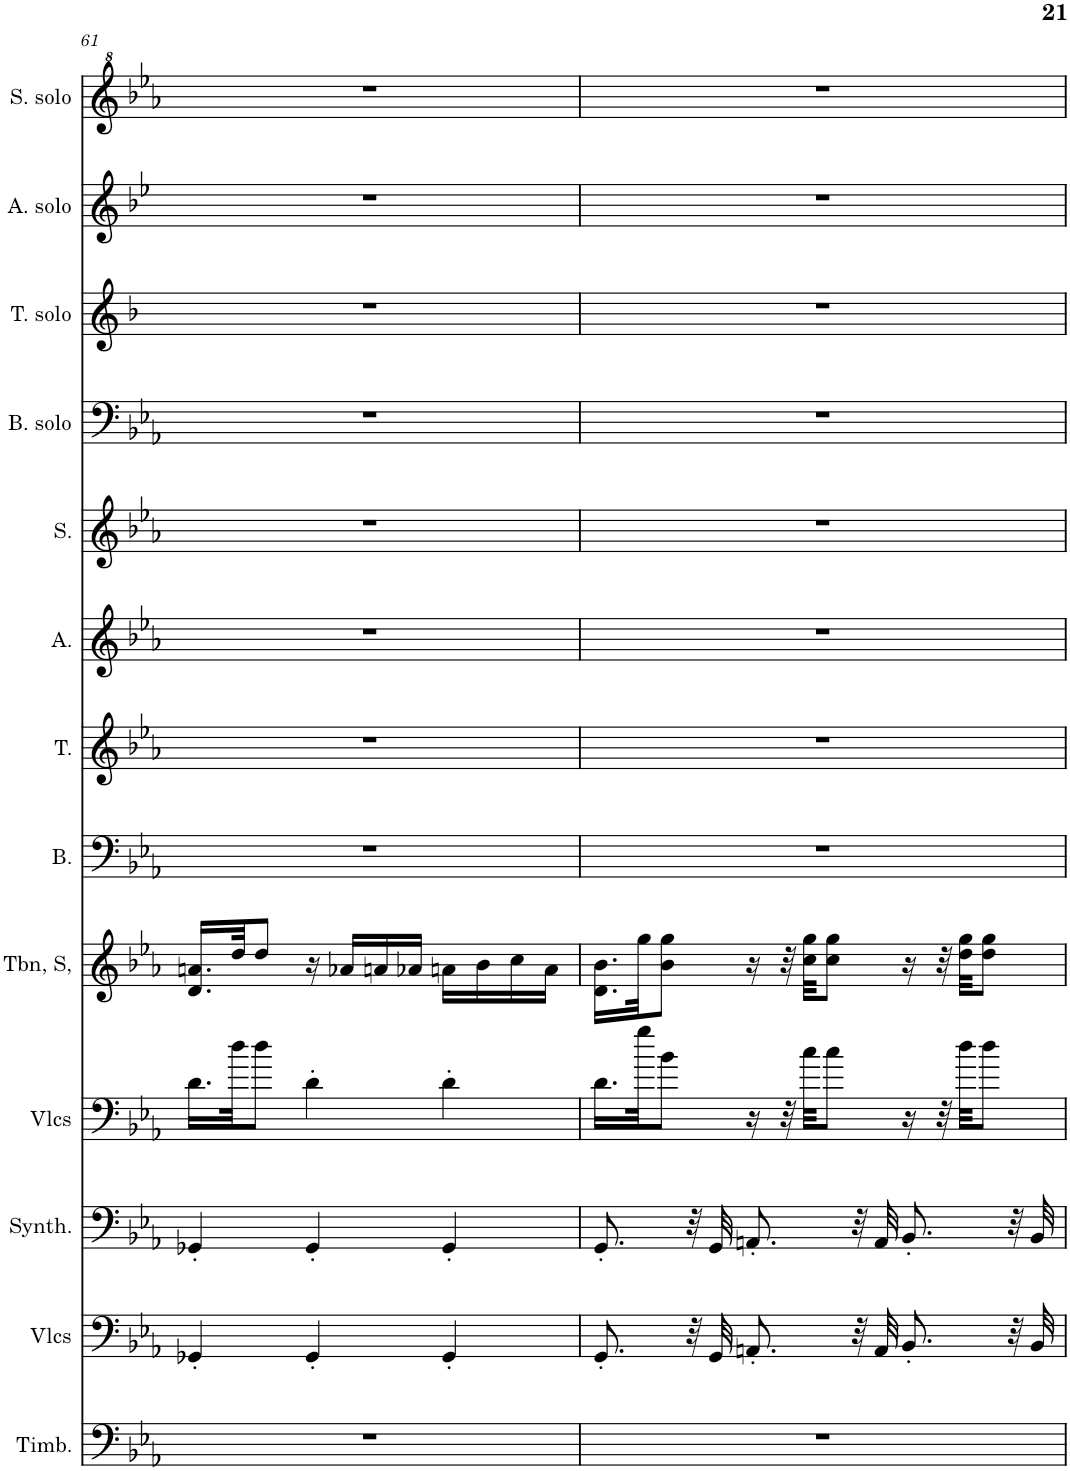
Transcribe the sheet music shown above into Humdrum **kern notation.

**kern	**kern	**kern	**kern	**kern	**kern	**kern	**kern	**kern	**kern	**kern	**kern	**kern
*part13	*part12	*part11	*part10	*part9	*part8	*part7	*part6	*part5	*part4	*part3	*part2	*part1
*staff13	*staff12	*staff11	*staff10	*staff9	*staff8	*staff7	*staff6	*staff5	*staff4	*staff3	*staff2	*staff1
*I"Timbales, Staff-1	*I"Violoncelles, D'Bass/Strings, etc	*I"Synthétiseur d'instruments à cordes, Synth strings, etc	*I"Violoncelles, Synth strings 2	*I"Trombone Soprano, 1st violins	*I"Basse	*I"Ténor	*I"Alto	*I"Soprano	*I"Bases Solo	*I"Tenor Solo	*I"Alto Solo	*I"Soprano Solo
*I'Timb.	*I'Vlcs	*I'Synth.	*I'Vlcs	*I'Tbn, S,	*I'B.	*I'T.	*I'A.	*I'S.	*I'B. solo	*I'T. solo	*I'A. solo	*I'S. solo
!!LO:PB:g=z
*clefF4	*clefF4	*clefF4	*clefF4	*clefG2	*clefF4	*clefG2	*clefG2	*clefG2	*clefF4	*clefG2	*clefG2	*clefG^2
*	*	*	*	*	*	*	*	*	*	*Trd8c14	*Trd4c7	*
*k[b-e-a-]	*k[b-e-a-]	*k[b-e-a-]	*k[b-e-a-]	*k[b-e-a-]	*k[b-e-a-]	*k[b-e-a-]	*k[b-e-a-]	*k[b-e-a-]	*k[b-e-a-]	*k[b-]	*k[b-e-]	*k[b-e-a-]
*M3/4	*M3/4	*M3/4	*M3/4	*M3/4	*M3/4	*M3/4	*M3/4	*M3/4	*M3/4	*M3/4	*M3/4	*M3/4
=61	=61	=61	=61	=61	=61	=61	=61	=61	=61	=61	=61	=61
2.r	4GG-X'/	4GG-X'/	16.d\LL	16.d/ 16.an/LL	2.r	2.r	2.r	2.r	2.r	2.r	2.r	2.r
.	.	.	32dd\JK	32dd/JK	.	.	.	.	.	.	.	.
.	.	.	8dd\J	8dd/J	.	.	.	.	.	.	.	.
.	4GG-'/	4GG-'/	4d'\	16r	.	.	.	.	.	.	.	.
.	.	.	.	16a-X/LL	.	.	.	.	.	.	.	.
.	.	.	.	16an/	.	.	.	.	.	.	.	.
.	.	.	.	16a-X/JJ	.	.	.	.	.	.	.	.
.	4GG-'/	4GG-'/	4d'\	16an\LL	.	.	.	.	.	.	.	.
.	.	.	.	16b-\	.	.	.	.	.	.	.	.
.	.	.	.	16cc\	.	.	.	.	.	.	.	.
.	.	.	.	16a\JJ	.	.	.	.	.	.	.	.
=62	=62	=62	=62	=62	=62	=62	=62	=62	=62	=62	=62	=62
2.r	8.GG'/	8.GG'/	16.d\LL	16.d\ 16.b-\LL	2.r	2.r	2.r	2.r	2.r	2.r	2.r	2.r
.	.	.	32gg\JK	32gg\JK	.	.	.	.	.	.	.	.
.	.	.	8b-\J	8b-\ 8gg\J	.	.	.	.	.	.	.	.
.	32r	32r	.	.	.	.	.	.	.	.	.	.
.	32GG/	32GG/	.	.	.	.	.	.	.	.	.	.
.	8.AAn'/	8.AAn'/	16r	16r	.	.	.	.	.	.	.	.
.	.	.	32r	32r	.	.	.	.	.	.	.	.
.	.	.	32cc\KKL	32cc\ 32gg\KKL	.	.	.	.	.	.	.	.
.	.	.	8cc\J	8cc\ 8gg\J	.	.	.	.	.	.	.	.
.	32r	32r	.	.	.	.	.	.	.	.	.	.
.	32AA/	32AA/	.	.	.	.	.	.	.	.	.	.
.	8.BB-'/	8.BB-'/	16r	16r	.	.	.	.	.	.	.	.
.	.	.	32r	32r	.	.	.	.	.	.	.	.
.	.	.	32dd\KKL	32dd\ 32gg\KKL	.	.	.	.	.	.	.	.
.	.	.	8dd\J	8dd\ 8gg\J	.	.	.	.	.	.	.	.
.	32r	32r	.	.	.	.	.	.	.	.	.	.
.	32BB-/	32BB-/	.	.	.	.	.	.	.	.	.	.
=	=	=	=	=	=	=	=	=	=	=	=	=
*-	*-	*-	*-	*-	*-	*-	*-	*-	*-	*-	*-	*-
